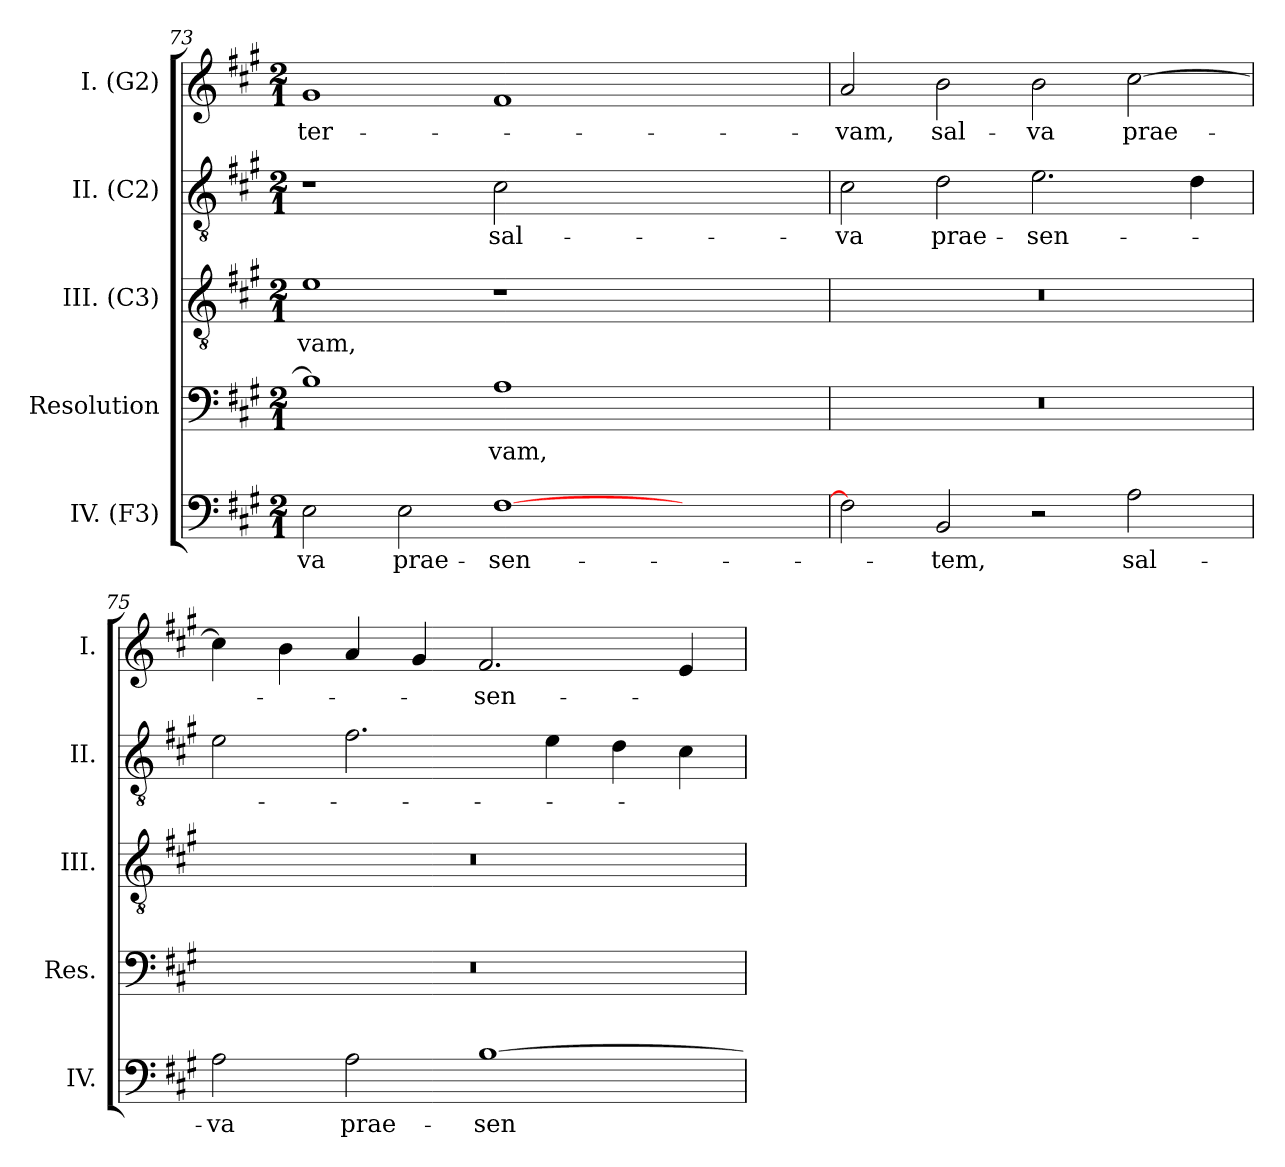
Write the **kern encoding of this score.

**kern	**text	**kern	**text	**kern	**text	**kern	**text	**kern	**text
*part5	*part5	*part4	*part4	*part3	*part3	*part2	*part2	*part1	*part1
*staff5	*staff5	*staff4	*staff4	*staff3	*staff3	*staff2	*staff2	*staff1	*staff1
*I"IV. (F3)	*	*I"Resolution	*	*I"III. (C3)	*	*I"II. (C2)	*	*I"I. (G2)	*
*I'IV.	*	*I'Res.	*	*I'III.	*	*I'II.	*	*I'I.	*
*clefF4	*	*clefF4	*	*clefGv2	*	*clefGv2	*	*clefG2	*
*k[f#c#g#]	*	*k[f#c#g#]	*	*k[f#c#g#]	*	*k[f#c#g#]	*	*k[f#c#g#]	*
*A:	*	*A:	*	*A:	*	*A:	*	*A:	*
*M2/1	*	*M2/1	*	*M2/1	*	*M2/1	*	*M2/1	*
=73	=73	=73	=73	=73	=73	=73	=73	=73	=73
!	!LO:LY:b:cj	!	!	!	!LO:LY:b:cj	!	!	!	!LO:LY:b:cj
2E\	-va	1B]	.	1e	-vam,	1r	.	1g#	-ter-
!	!LO:LY:b:cj	!	!	!	!	!	!	!	!
2E\	prae-	.	.	.	.	.	.	.	.
!	!LO:LY:b:cj	!	!LO:LY:b:cj	!LO:N:vis=1	!	!	!LO:LY:b:cj	!	!
[>1F#	-sen-	1A	-vam,	0r	.	2c#\	sal-	1f#	.
.	.	.	.	.	.	1.ryy	.	.	.
1ryy	.	1ryy	.	.	.	.	.	1ryy	.
=74	=74	=74	=74	=74	=74	=74	=74	=74	=74
!	!	!	!	!	!	!	!LO:LY:b:cj	!	!LO:LY:b:cj
2F#\]	.	0r	.	0r	.	2c#\	-va	2a/	-vam,
!	!LO:LY:b:cj	!	!	!	!	!	!LO:LY:b:cj	!	!LO:LY:b:cj
2BB/	-tem,	.	.	.	.	2d\	prae-	2b\	sal-
!	!	!	!	!	!	!	!LO:LY:b	!	!LO:LY:b:cj
2r	.	.	.	.	.	2.e\	-sen-	2b\	-va
!	!LO:LY:b:cj	!	!	!	!	!	!	!	!LO:LY:b
2A\	sal-	.	.	.	.	.	.	[>2cc#\	prae-
.	.	.	.	.	.	4d\	.	.	.
=75	=75	=75	=75	=75	=75	=75	=75	=75	=75
!	!LO:LY:b:cj	!	!	!	!	!	!	!	!
2A\	-va	0r	.	0r	.	2e\	.	4cc#\]	.
.	.	.	.	.	.	.	.	4b\	.
!	!LO:LY:b:cj	!	!	!	!	!	!	!	!
2A\	prae-	.	.	.	.	2.f#\	.	4a/	.
.	.	.	.	.	.	.	.	4g#/	.
!	!LO:LY:b:cj	!	!	!	!	!	!	!	!LO:LY:b
[<1B	-sen-	.	.	.	.	.	.	2.f#/	-sen-
.	.	.	.	.	.	4e\	.	.	.
.	.	.	.	.	.	4d\	.	.	.
.	.	.	.	.	.	4c#\	.	4e/	.
=	=	=	=	=	=	=	=	=	=
*-	*-	*-	*-	*-	*-	*-	*-	*-	*-
